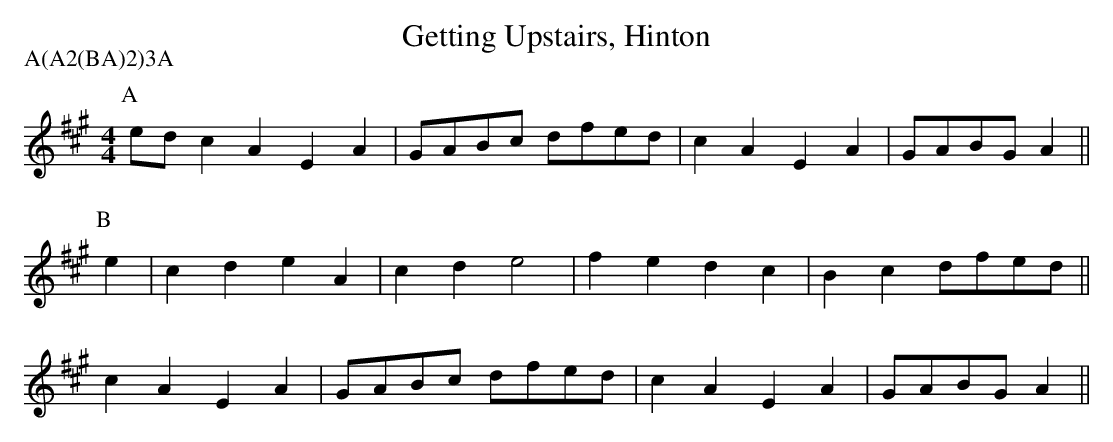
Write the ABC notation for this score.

X:1
T:Getting Upstairs, Hinton
M:4/4
L:1/8
P:A(A2(BA)2)3A
K:A
P:A
edc2A2 E2A2|GABc dfed|c2A2 E2A2|GABG A2  ||
P:B
e2|c2d2 e2A2|c2d2 e4  |f2e2 d2c2|B2c2 dfed||
c2A2 E2A2|GABc dfed|c2A2 E2A2|GABG A2  ||
